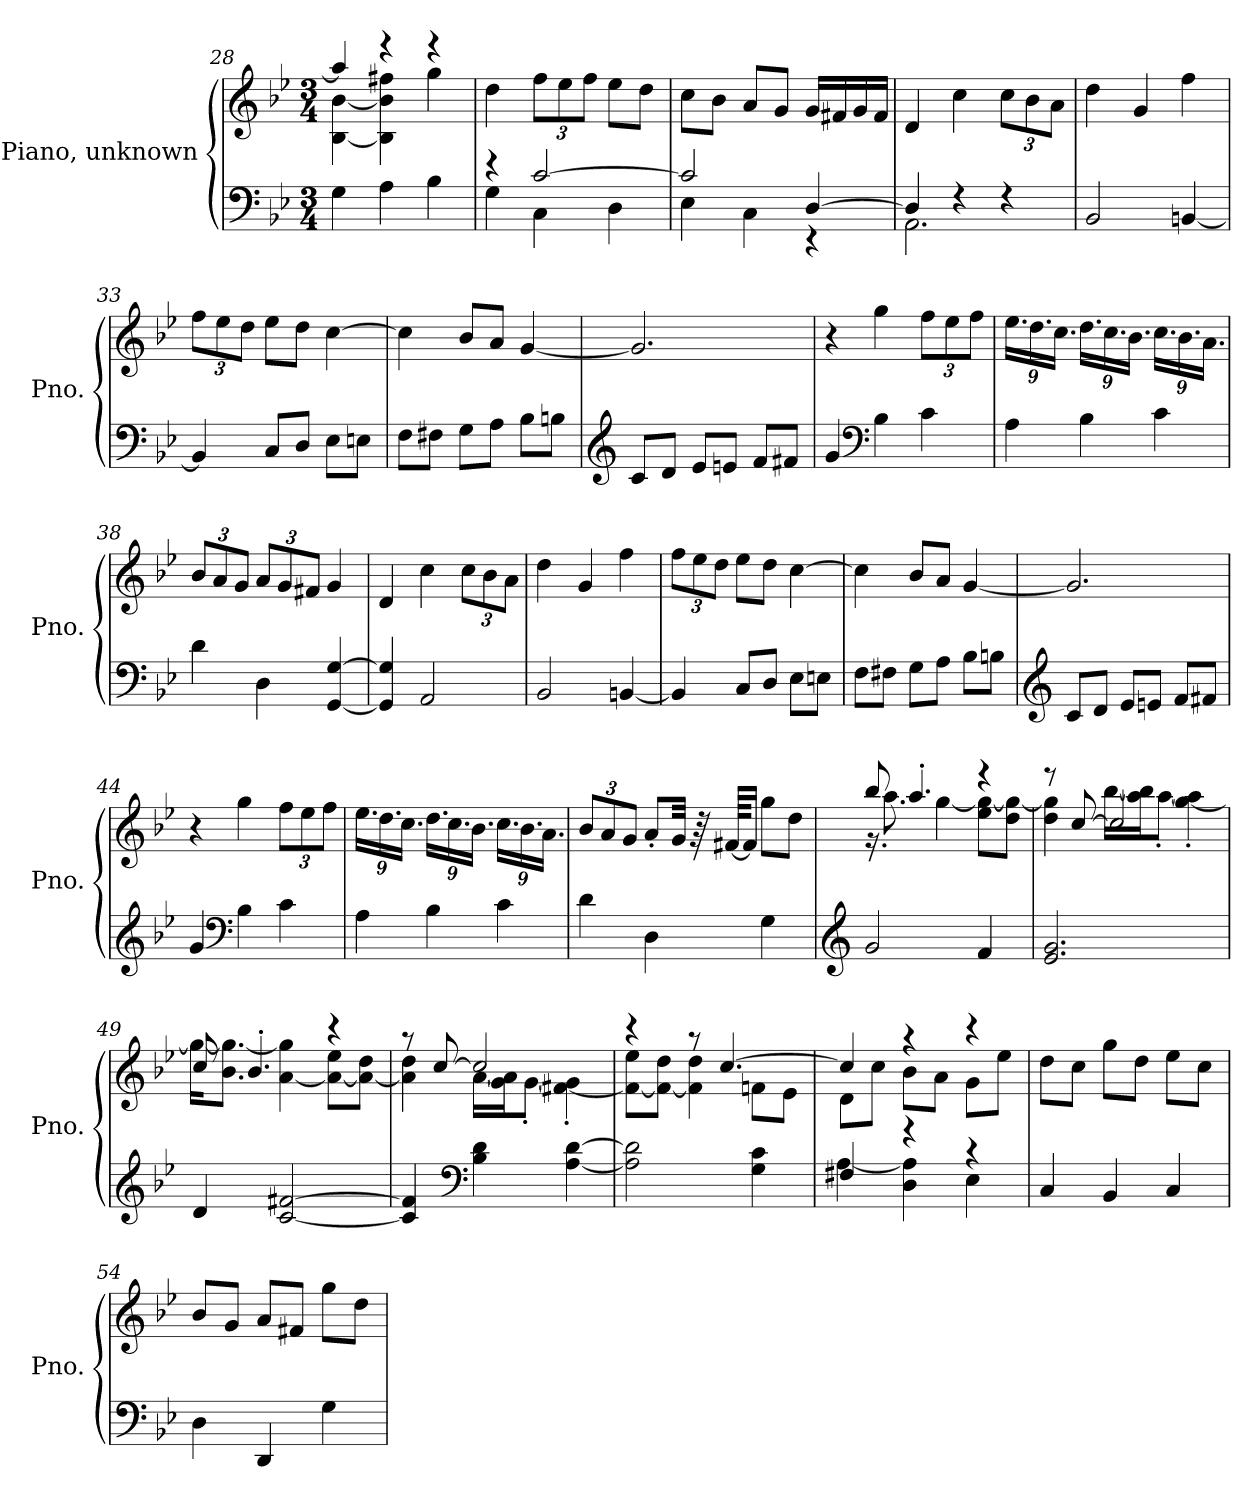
**kern	**kern
*part1	*part1
*staff2	*staff1
*I"Piano, unknown	*
*I'Pno.	*
*clefF4	*clefG2
*k[b-e-]	*k[b-e-]
*M3/4	*M3/4
=28	=28
*	*^
4G\	4aa/]	[4B-\ [4b-\
4A\	4r	4B-\] 4b-\] 4ff#X\
4B-\	4r	4gg\
*	*v	*v
=29	=29
*^	*
4r	4G\	4dd\
*	*	*Xbrackettup
[2c/	4C\	12ff\L
.	.	12ee-\
.	.	12ff\J
.	4D\	8ee-\L
.	.	8dd\J
=30	=30	=30
2c/]	4E-\	8cc\L
.	.	8b-\J
.	4C\	8a/L
.	.	8g/J
[4D/	4r	16g/LL
.	.	16f#X/
.	.	16g/
.	.	16f#/JJ
=31	=31	=31
4D/]	2.AA\	4d/
4r	.	4cc\
4r	.	12cc\L
.	.	12b-\
.	.	12a\J
*v	*v	*
!!LO:PB:g=z
=32	=32
2BB-/	4dd\
.	4g/
[4BBn/	4ff\
=33	=33
4BB/]	12ff\L
.	12ee-\
.	12dd\J
8C/L	8ee-\L
8D/J	8dd\J
8E-\L	[4cc\
8En\J	.
=34	=34
8F\L	4cc\]
8F#X\J	.
8G\L	8b-/L
8A\J	8a/J
8B-\L	[4g/
8Bn\J	.
=35	=35
*clefG2	*
8c/L	2.g/]
8d/J	.
8e-/L	.
8en/J	.
8f/L	.
8f#X/J	.
=36	=36
4g/	4r
*clefF4	*
4B-\	4gg\
4c\	12ff\L
.	12ee-\
.	12ff\J
!!LO:LB:g=z
=37	=37
4A\	18.ee-\LL
.	18.dd\
.	18.cc\JJ
4B-\	18.dd\LL
.	18.cc\
.	18.b-\JJ
4c\	18.cc\LL
.	18.b-\
.	18.a\JJ
=38	=38
4d\	12b-/L
.	12a/
.	12g/J
4D\	12a/L
.	12g/
.	12f#X/J
[4GG/ [4G/	4g/
=39	=39
4GG/] 4G/]	4d/
2AA/	4cc\
.	12cc\L
.	12b-\
.	12a\J
=40	=40
2BB-/	4dd\
.	4g/
[4BBn/	4ff\
=41	=41
4BB/]	12ff\L
.	12ee-\
.	12dd\J
8C/L	8ee-\L
8D/J	8dd\J
8E-\L	[4cc\
8En\J	.
!!LO:LB:g=z
=42	=42
8F\L	4cc\]
8F#X\J	.
8G\L	8b-/L
8A\J	8a/J
8B-\L	[4g/
8Bn\J	.
=43	=43
*clefG2	*
8c/L	2.g/]
8d/J	.
8e-/L	.
8en/J	.
8f/L	.
8f#X/J	.
=44	=44
4g/	4r
*clefF4	*
4B-\	4gg\
4c\	12ff\L
.	12ee-\
.	12ff\J
=45	=45
4A\	18.ee-\LL
.	18.dd\
.	18.cc\JJ
4B-\	18.dd\LL
.	18.cc\
.	18.b-\JJ
4c\	18.cc\LL
.	18.b-\
.	18.a\JJ
!!LO:LB:g=z
=46	=46
4d\	12b-/L
.	12a/
.	12g/J
4D\	8a'/L
.	32g/Jkk
.	64r
.	[64f#X/KKLL
.	16f#/JJ]
4G\	8gg\L
.	8dd\J
=47	=47
*clefG2	*
*	*^
2g/	8bb-/	16r
.	.	8.aa'\
.	4.aa'/	.
.	.	[4gg\
4f/	4r	8ee-\ 8gg\_L
.	.	8dd\ 8gg\_J
=48	=48	=48
2.e-/ 2.g/	8r	4dd\ 4gg\]
.	[8cc/	.
.	2cc/]	[16bb-\LL
.	.	16aa\ 16bb-\]J
.	.	[8aa'\J
.	.	[4gg\' 4aa\]'
=49	=49	=49
4d/	8cc/	16gg\KL_
.	.	8.b-\ 8.gg\_J
.	4.b-'/	.
[2c/ [2f#X/	.	[4a\ 4gg\]
.	4r	8a\_ 8ee-\L
.	.	8a\_ 8dd\J
!!LO:LB:g=z	!!
=50	=50	=50
4c/] 4f#/]	8r	4a\] 4dd\
.	[8cc/	.
*clefF4	*	*
4B-\ 4d\	2cc/]	[16a\LL
.	.	16g\ 16a\]J
.	.	[8g'\J
[4A\ [4d\	.	[4f#X\' 4g\]'
=51	=51	=51
2A\] 2d\]	4r	8f#\_ 8ee-\L
.	.	8f#\_ 8dd\J
.	8r	4f#\] 4dd\
.	[4.cc/	.
4G\ 4c\	.	8fn\L
.	.	8e-\J
=52	=52	=52
*^	*	*
4F#X/	[4A\	4cc/]	8d\L
.	.	.	8cc\J
4r	4D\ 4A\]	4r	8b-\L
.	.	.	8a\J
4r	4E-\	4r	8g\L
.	.	.	8ee-\J
*v	*v	*	*
*	*v	*v
=53	=53
4C/	8dd\L
.	8cc\J
4BB-/	8gg\L
.	8dd\J
4C/	8ee-\L
.	8cc\J
=54	=54
4D\	8b-/L
.	8g/J
4DD/	8a/L
.	8f#X/J
4G\	8gg\L
.	8dd\J
=	=
*-	*-
